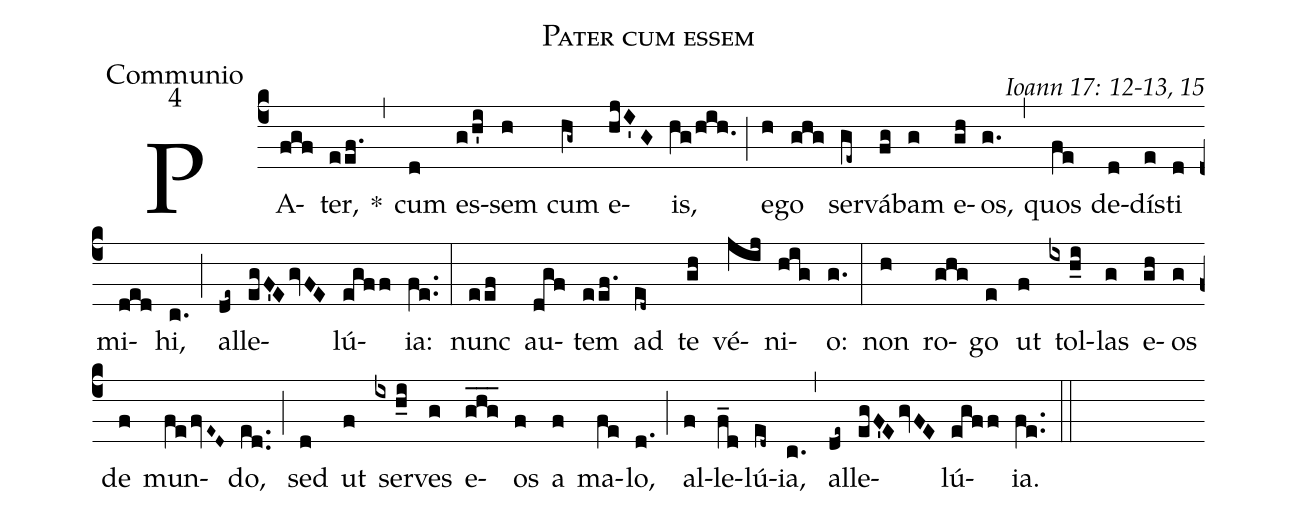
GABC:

name: Pater cum essem;
office-part: Communio;
mode: 4;
commentary: Ioann 17: 12-13, 15;
%%
(c4) PA(fgf)ter,(eef.) *(,) cum(d) es(g/h'i)sem(h) cum(hg~) e(hjI'G)is,(hg/hih.) (;) e(h)go(ghg) ser(ge~)vá(fg)bam(g) e(gh)os,(g.) (,) quos(fe) de(d)dís(e)ti(d) mi(ded)hi,(c.) (;) al(de~)le(egF'E/gvFE)lú(egff)ia:(fe..) (:)
nunc(eef) au(dgf)tem(eef.) ad(ed~) te(gh) vé(jij)ni(hig)o:(g.) (:)
non(h) ro(ghg)go(e) ut(f) tol(ix/h_i)las(g) e(gh)os(g) de(f) mun(fe/fvE~D~)do,(ed..) (;) sed(d) ut(f) ser(ix/h_i)ves(g) e(ghg___)os(f) a(f) ma(fe)lo,(d.) (;) al(f)le(f_d)lú(ed~)ia,(c.) (,) al(de~)le(egF'E/gvFE)lú(egff)ia.(fe..) (::)
